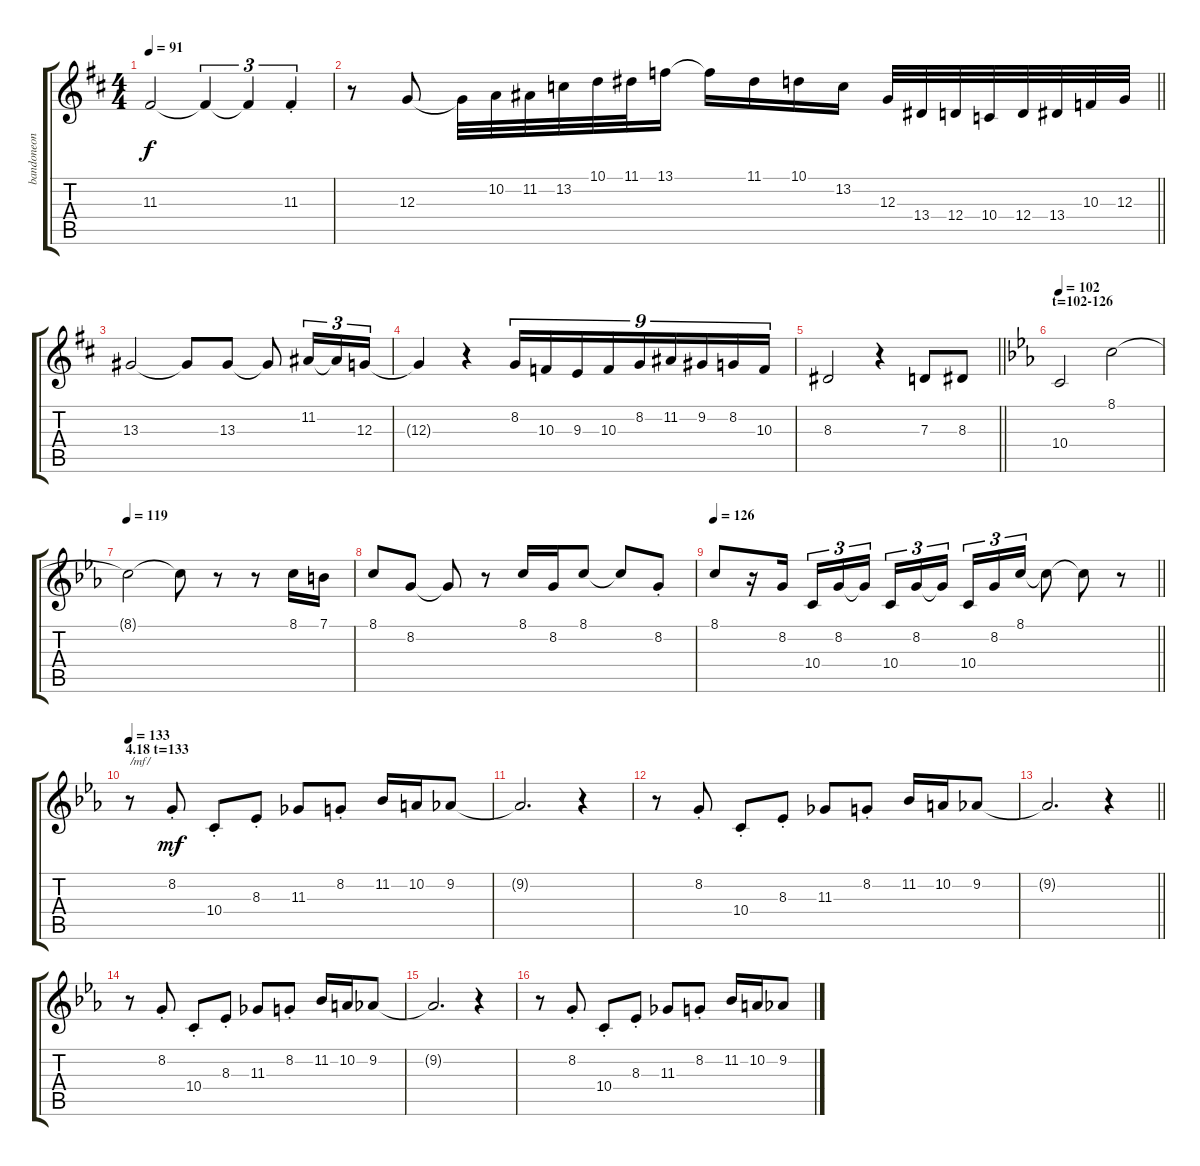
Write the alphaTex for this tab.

\track ("bandoneon 1" "bandoneon ") {instrument tangoaccordion}
\staff {score tabs}
\tuning (E4 B3 G3 D3 A2 E2) {hide}
\ts (4 4)
\tempo 91
\clef g2
\ks d
11.3.2{dy f} 11.3{t}.4{tu (3 2)} 11.3{t}.4{tu (3 2)} 11.3{st}.4{tu (3 2)} |
\barLineRight lightlight
r.8 12.3.8 12.3{t}.32 10.2.32 11.2.32 13.2.32 10.1.32 11.1.32 13.1.16 13.1{t}.16 11.1.16 10.1.16 13.2.16 12.3.32 13.4.32 12.4.32 10.4.32 12.4.32 13.4.32 10.3.32 12.3.32 |
13.3.2 13.3{t}.8 13.3.8 13.3{t}.8 11.2.16{tu (3 2)} 11.2{t}.16{tu (3 2)} 12.3.16{tu (3 2)} |
12.3{t}.4 r.4 8.2.16{tu (9 8)} 10.3.16{tu (9 8)} 9.3.16{tu (9 8)} 10.3.16{tu (9 8)} 8.2.16{tu (9 8)} 11.2.16{tu (9 8)} 9.2.16{tu (9 8)} 8.2.16{tu (9 8)} 10.3.16{tu (9 8)} |
\barLineRight lightlight
8.3.2 r.4 7.3.8 8.3.8 |
\section ("" "t=102-126")
\tempo 102
\ks eb
10.4.2 8.1.2 |
\tempo 119
8.1{t}.2 8.1{t}.8 r.8 r.8 8.1.16 7.1.16 |
8.1.8 8.2.8 8.2{t}.8 r.8 8.1.16 8.2.16 8.1.8 8.1{t}.8 8.2{st}.8 |
\tempo 126
\barLineRight lightlight
8.1.8 r.16 8.2.16 10.4.16{tu (3 2)} 8.2.16{tu (3 2)} 8.2{t}.16{tu (3 2) beam splitsecondary} 10.4.16{tu (3 2)} 8.2.16{tu (3 2)} 8.2{t}.16{tu (3 2)} 10.4.16{tu (3 2)} 8.2.16{tu (3 2)} 8.1.16{tu (3 2)} 8.1{t}.8 8.1{t}.8 r.8 |
\section ("" "4.18 t=133")
\tempo 133
r.8{txt "/mf/"} 8.2{st}.8{dy mf} 10.4{st}.8 8.3{st}.8 11.3.8 8.2{st}.8 11.2.16 10.2.16 9.2.8 |
9.2{t}.2{d} r.4 |
r.8 8.2{st}.8 10.4{st}.8 8.3{st}.8 11.3.8 8.2{st}.8 11.2.16 10.2.16 9.2.8 |
\barLineRight lightlight
9.2{t}.2{d} r.4 |
r.8 8.2{st}.8 10.4{st}.8 8.3{st}.8 11.3.8 8.2{st}.8 11.2.16 10.2.16 9.2.8 |
9.2{t}.2{d} r.4 |
r.8 8.2{st}.8 10.4{st}.8 8.3{st}.8 11.3.8 8.2{st}.8 11.2.16 10.2.16 9.2.8
